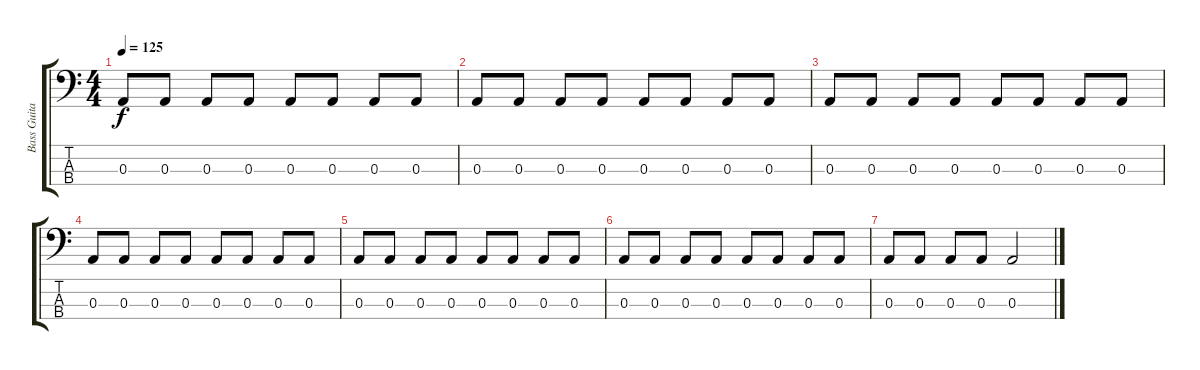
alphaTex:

\track ("Bass Guitar" "Bass Guita") {instrument electricbassfinger}
\staff {score tabs}
\tuning (G2 D2 A1 D1) {hide}
\ts (4 4)
\tempo 125
\clef f4
\ks c
0.3.8{dy f} 0.3.8 0.3.8 0.3.8 0.3.8 0.3.8 0.3.8 0.3.8 |
0.3.8 0.3.8 0.3.8 0.3.8 0.3.8 0.3.8 0.3.8 0.3.8 |
0.3.8 0.3.8 0.3.8 0.3.8 0.3.8 0.3.8 0.3.8 0.3.8 |
0.3.8 0.3.8 0.3.8 0.3.8 0.3.8 0.3.8 0.3.8 0.3.8 |
0.3.8 0.3.8 0.3.8 0.3.8 0.3.8 0.3.8 0.3.8 0.3.8 |
0.3.8 0.3.8 0.3.8 0.3.8 0.3.8 0.3.8 0.3.8 0.3.8 |
0.3.8 0.3.8 0.3.8 0.3.8 0.3.2
